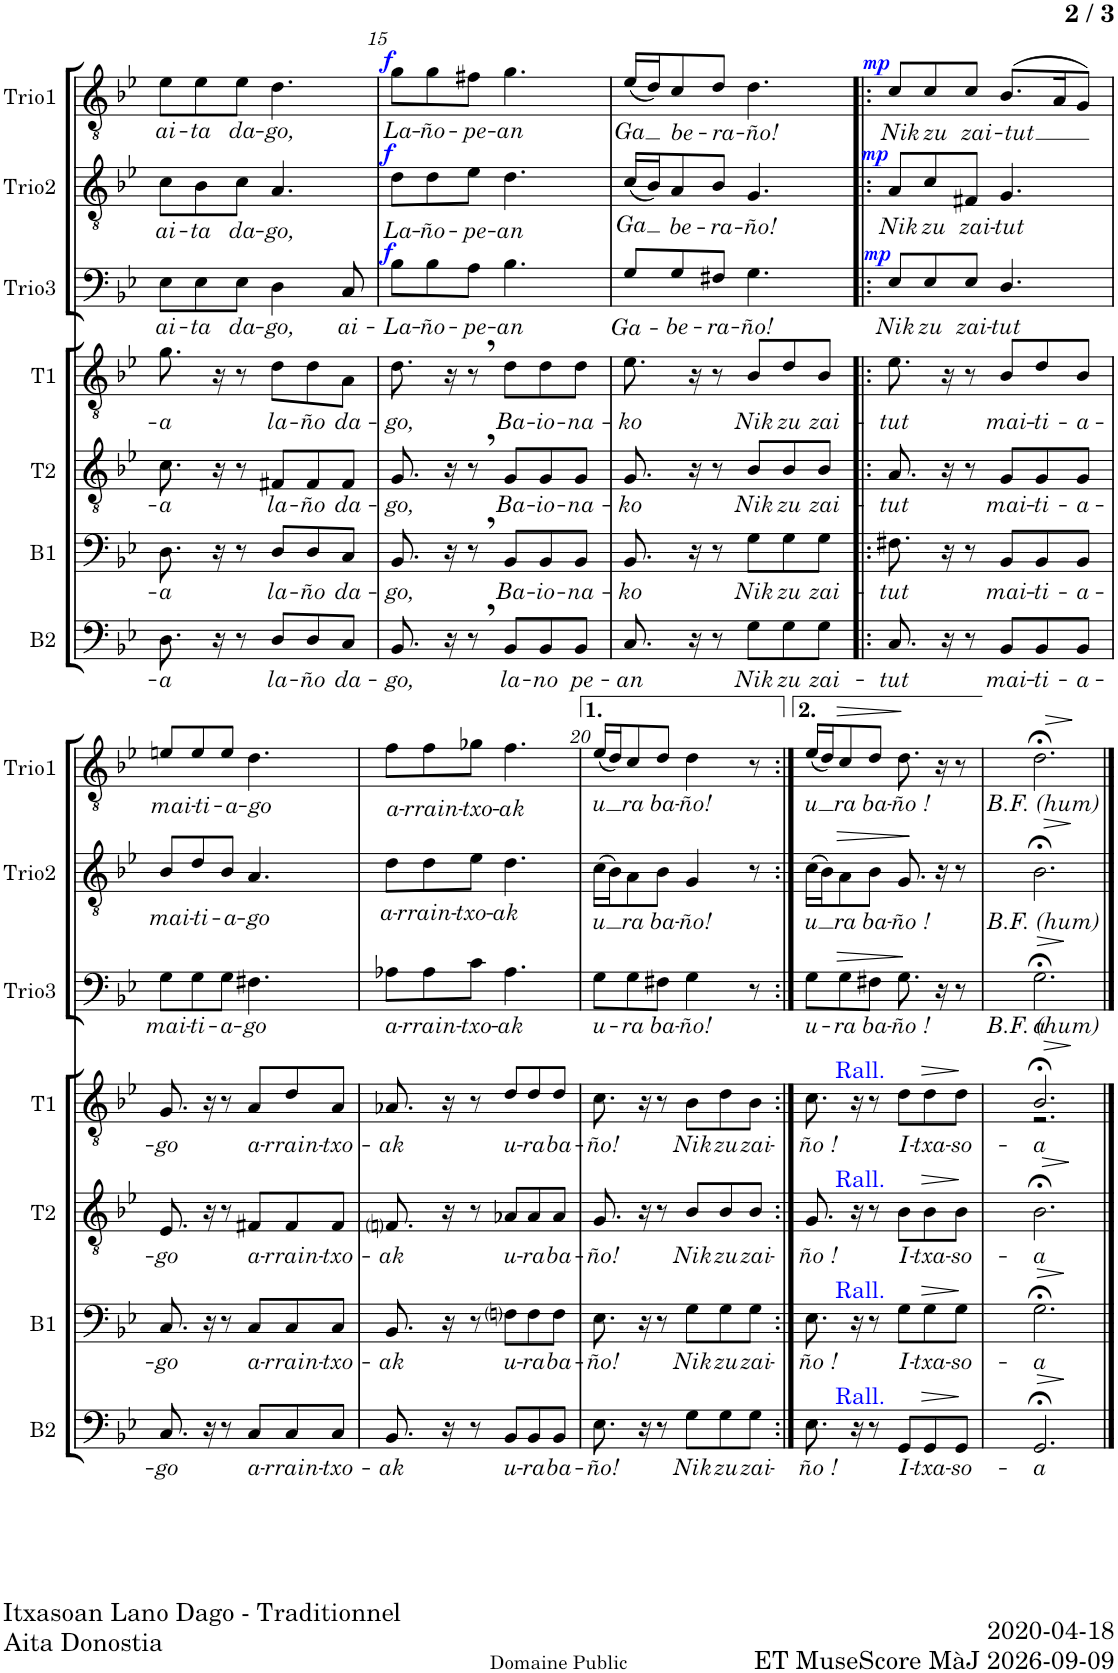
**kern	**text	**dynam	**kern	**text	**dynam	**kern	**text	**dynam	**kern	**text	**dynam	**kern	**text	**dynam	**kern	**text	**dynam	**kern	**text	**dynam
*part7	*part7	*part7	*part6	*part6	*part6	*part5	*part5	*part5	*part4	*part4	*part4	*part3	*part3	*part3	*part2	*part2	*part2	*part1	*part1	*part1
*staff7	*staff7	*staff7	*staff6	*staff6	*staff6	*staff5	*staff5	*staff5	*staff4	*staff4	*staff4	*staff3	*staff3	*staff3	*staff2	*staff2	*staff2	*staff1	*staff1	*staff1
*I"Basse	*	*	*I"Baryton	*	*	*I"Ténor 2	*	*	*I"Ténor 1	*	*	*I"Trio Vx3	*	*	*I"Trio Vx2	*	*	*I"Trio Vx1	*	*
*I'B2	*	*	*I'B1	*	*	*I'T2	*	*	*I'T1	*	*	*I'Trio3	*	*	*I'Trio2	*	*	*I'Trio1	*	*
!!LO:PB:g=z
*clefF4	*	*	*clefF4	*	*	*clefGv2	*	*	*clefGv2	*	*	*clefF4	*	*	*clefGv2	*	*	*clefGv2	*	*
*k[b-e-]	*	*	*k[b-e-]	*	*	*k[b-e-]	*	*	*k[b-e-]	*	*	*k[b-e-]	*	*	*k[b-e-]	*	*	*k[b-e-]	*	*
*M6/8	*	*	*M6/8	*	*	*M6/8	*	*	*M6/8	*	*	*M6/8	*	*	*M6/8	*	*	*M6/8	*	*
=14	=14	=14	=14	=14	=14	=14	=14	=14	=14	=14	=14	=14	=14	=14	=14	=14	=14	=14	=14	=14
!	!LO:LY:b	!	!	!LO:LY:b	!	!	!LO:LY:b	!	!	!LO:LY:b	!	!	!LO:LY:b	!	!	!LO:LY:b	!	!	!LO:LY:b	!
8.D\	-a	.	8.D\	-a	.	8.c\	-a	.	8.g\	-a	.	8E-\L	ai-	.	8c\L	ai-	.	8e-\L	ai-	.
!	!	!	!	!	!	!	!	!	!	!	!	!	!LO:LY:b	!	!	!LO:LY:b	!	!	!LO:LY:b	!
.	.	.	.	.	.	.	.	.	.	.	.	8E-\	-ta	.	8B-\	-ta	.	8e-\	-ta	.
16r	.	.	16r	.	.	16r	.	.	16r	.	.	.	.	.	.	.	.	.	.	.
!	!	!	!	!	!	!	!	!	!	!	!	!	!LO:LY:b	!	!	!LO:LY:b	!	!	!LO:LY:b	!
8r	.	.	8r	.	.	8r	.	.	8r	.	.	8E-\J	da-	.	8c\J	da-	.	8e-\J	da-	.
!	!LO:LY:b	!	!	!LO:LY:b	!	!	!LO:LY:b	!	!	!LO:LY:b	!	!	!LO:LY:b	!	!	!LO:LY:b	!	!	!LO:LY:b	!
8D/L	la-	.	8D/L	la-	.	8F#X/L	la-	.	8d\L	la-	.	4D\	-go,	.	4.A/	-go,	.	4.d\	-go,	.
!	!LO:LY:b	!	!	!LO:LY:b	!	!	!LO:LY:b	!	!	!LO:LY:b	!	!	!	!	!	!	!	!	!	!
8D/	-ño	.	8D/	-ño	.	8F#/	-ño	.	8d\	-ño	.	.	.	.	.	.	.	.	.	.
!	!LO:LY:b	!	!	!LO:LY:b	!	!	!LO:LY:b	!	!	!LO:LY:b	!	!	!LO:LY:b	!	!	!	!	!	!	!
8C/J	da-	.	8C/J	da-	.	8F#/J	da-	.	8A\J	da-	.	8C/	ai-	.	.	.	.	.	.	.
=15	=15	=15	=15	=15	=15	=15	=15	=15	=15	=15	=15	=15	=15	=15	=15	=15	=15	=15	=15	=15
!	!LO:LY:b	!	!	!LO:LY:b	!	!	!LO:LY:b	!	!	!LO:LY:b	!	!	!LO:LY:b	!LO:DY:a	!	!LO:LY:b	!LO:DY:a	!	!LO:LY:b	!LO:DY:a
8.BB-/	-go,	.	8.BB-/	-go,	.	8.G/	-go,	.	8.d\	-go,	.	8B-\L	La-	f	8d\L	La-	f	8g\L	La-	f
!	!	!	!	!	!	!	!	!	!	!	!	!	!LO:LY:b	!	!	!LO:LY:b	!	!	!LO:LY:b	!
.	.	.	.	.	.	.	.	.	.	.	.	8B-\	-ño-	.	8d\	-ño-	.	8g\	-ño-	.
16r	.	.	16r	.	.	16r	.	.	16r	.	.	.	.	.	.	.	.	.	.	.
!	!	!	!	!	!	!	!	!	!	!	!	!	!LO:LY:b	!	!	!LO:LY:b	!	!	!LO:LY:b	!
8r	.	.	8r	.	.	8r	.	.	8r	.	.	8A\J	-pe-	.	8e-\J	-pe-	.	8f#X\J	-pe-	.
!	!LO:LY:b	!	!	!LO:LY:b	!	!	!LO:LY:b	!	!	!LO:LY:b	!	!	!LO:LY:b	!	!	!LO:LY:b	!	!	!LO:LY:b	!
8BB-/L	la-	.	8BB-/L	Ba-	.	8G/L	Ba-	.	8d\L	Ba-	.	4.B-\	-an	.	4.d\	-an	.	4.g\	-an	.
!	!LO:LY:b	!	!	!LO:LY:b	!	!	!LO:LY:b	!	!	!LO:LY:b	!	!	!	!	!	!	!	!	!	!
8BB-/	-no	.	8BB-/	-io-	.	8G/	-io-	.	8d\	-io-	.	.	.	.	.	.	.	.	.	.
!	!LO:LY:b	!	!	!LO:LY:b	!	!	!LO:LY:b	!	!	!LO:LY:b	!	!	!	!	!	!	!	!	!	!
8BB-/J	pe-	.	8BB-/J	-na-	.	8G/J	-na-	.	8d\J	-na-	.	.	.	.	.	.	.	.	.	.
=16	=16	=16	=16	=16	=16	=16	=16	=16	=16	=16	=16	=16	=16	=16	=16	=16	=16	=16	=16	=16
!	!LO:LY:b	!	!	!LO:LY:b	!	!	!LO:LY:b	!	!	!LO:LY:b	!	!	!LO:LY:b	!	!	!LO:LY:b	!	!	!LO:LY:b	!
8.C/	an	.	8.BB-/	-ko	.	8.G/	-ko	.	8.e-\	-ko	.	8G/L	-Ga-	.	(16c/LL	-Ga	.	(16e-/LL	-Ga	.
.	.	.	.	.	.	.	.	.	.	.	.	.	.	.	16B-/J)	.	.	16d/J)	.	.
!	!	!	!	!	!	!	!	!	!	!	!	!	!LO:LY:b	!	!	!LO:LY:b	!	!	!LO:LY:b	!
.	.	.	.	.	.	.	.	.	.	.	.	8G/	-be-	.	8A/	be-	.	8c/	be-	.
16r	.	.	16r	.	.	16r	.	.	16r	.	.	.	.	.	.	.	.	.	.	.
!	!	!	!	!	!	!	!	!	!	!	!	!	!LO:LY:b	!	!	!LO:LY:b	!	!	!LO:LY:b	!
8r	.	.	8r	.	.	8r	.	.	8r	.	.	8F#X/J	-ra-	.	8B-/J	-ra-	.	8d/J	-ra-	.
!	!LO:LY:b	!	!	!LO:LY:b	!	!	!LO:LY:b	!	!	!LO:LY:b	!	!	!LO:LY:b	!	!	!LO:LY:b	!	!	!LO:LY:b	!
8G\L	Nik	.	8G\L	Nik	.	8B-/L	Nik	.	8B-/L	Nik	.	4.G\	-ño!	.	4.G/	-ño!	.	4.d\	-ño!	.
!	!LO:LY:b	!	!	!LO:LY:b	!	!	!LO:LY:b	!	!	!LO:LY:b	!	!	!	!	!	!	!	!	!	!
8G\	zu	.	8G\	zu	.	8B-/	zu	.	8d/	zu	.	.	.	.	.	.	.	.	.	.
!	!LO:LY:b	!	!	!LO:LY:b	!	!	!LO:LY:b	!	!	!LO:LY:b	!	!	!	!	!	!	!	!	!	!
8G\J	zai-	.	8G\J	zai-	.	8B-/J	zai-	.	8B-/J	zai-	.	.	.	.	.	.	.	.	.	.
=17!|:	=17!|:	=17!|:	=17!|:	=17!|:	=17!|:	=17!|:	=17!|:	=17!|:	=17!|:	=17!|:	=17!|:	=17!|:	=17!|:	=17!|:	=17!|:	=17!|:	=17!|:	=17!|:	=17!|:	=17!|:
!	!LO:LY:b	!	!	!LO:LY:b	!	!	!LO:LY:b	!	!	!LO:LY:b	!	!	!LO:LY:b	!LO:DY:a	!	!LO:LY:b	!LO:DY:a	!	!LO:LY:b	!LO:DY:a
8.C/	-tut	.	8.F#X\	-tut	.	8.A/	-tut	.	8.e-\	-tut	.	8E-/L	Nik	mp	8A/L	Nik	mp	8c/L	Nik	mp
!	!	!	!	!	!	!	!	!	!	!	!	!	!LO:LY:b	!	!	!LO:LY:b	!	!	!LO:LY:b	!
.	.	.	.	.	.	.	.	.	.	.	.	8E-/	zu	.	8c/	zu	.	8c/	zu	.
16r	.	.	16r	.	.	16r	.	.	16r	.	.	.	.	.	.	.	.	.	.	.
!	!	!	!	!	!	!	!	!	!	!	!	!	!LO:LY:b	!	!	!LO:LY:b	!	!	!LO:LY:b	!
8r	.	.	8r	.	.	8r	.	.	8r	.	.	8E-/J	zai-	.	8F#X/J	zai-	.	8c/J	zai-	.
!	!LO:LY:b	!	!	!LO:LY:b	!	!	!LO:LY:b	!	!	!LO:LY:b	!	!	!LO:LY:b	!	!	!LO:LY:b	!	!	!LO:LY:b	!
8BB-/L	mai-	.	8BB-/L	mai-	.	8G/L	mai-	.	8B-/L	mai-	.	4.D/	-tut	.	4.G/	-tut	.	(>8.B-/L	-tut	.
!	!LO:LY:b	!	!	!LO:LY:b	!	!	!LO:LY:b	!	!	!LO:LY:b	!	!	!	!	!	!	!	!	!	!
8BB-/	-ti-	.	8BB-/	-ti-	.	8G/	-ti-	.	8d/	-ti-	.	.	.	.	.	.	.	.	.	.
.	.	.	.	.	.	.	.	.	.	.	.	.	.	.	.	.	.	16A/K	.	.
!	!LO:LY:b	!	!	!LO:LY:b	!	!	!LO:LY:b	!	!	!LO:LY:b	!	!	!	!	!	!	!	!	!	!
8BB-/J	-a-	.	8BB-/J	-a-	.	8G/J	-a-	.	8B-/J	-a-	.	.	.	.	.	.	.	8G/J)	.	.
!!LO:LB:g=z
=18	=18	=18	=18	=18	=18	=18	=18	=18	=18	=18	=18	=18	=18	=18	=18	=18	=18	=18	=18	=18
!	!LO:LY:b	!	!	!LO:LY:b	!	!	!LO:LY:b	!	!	!LO:LY:b	!	!	!LO:LY:b	!	!	!LO:LY:b	!	!	!LO:LY:b	!
8.C/	-go	.	8.C/	-go	.	8.E-/	-go	.	8.G/	-go	.	8G\L	mai-	.	8B-/L	mai-	.	8en/L	mai-	.
!	!	!	!	!	!	!	!	!	!	!	!	!	!LO:LY:b	!	!	!LO:LY:b	!	!	!LO:LY:b	!
.	.	.	.	.	.	.	.	.	.	.	.	8G\	-ti-	.	8d/	-ti-	.	8e/	-ti-	.
16r	.	.	16r	.	.	16r	.	.	16r	.	.	.	.	.	.	.	.	.	.	.
!	!	!	!	!	!	!	!	!	!	!	!	!	!LO:LY:b	!	!	!LO:LY:b	!	!	!LO:LY:b	!
8r	.	.	8r	.	.	8r	.	.	8r	.	.	8G\J	-a-	.	8B-/J	-a-	.	8e/J	-a-	.
!	!LO:LY:b	!	!	!LO:LY:b	!	!	!LO:LY:b	!	!	!LO:LY:b	!	!	!LO:LY:b	!	!	!LO:LY:b	!	!	!LO:LY:b	!
8C/L	a-	.	8C/L	a-	.	8F#X/L	a-	.	8A/L	a-	.	4.F#X\	-go	.	4.A/	-go	.	4.d\	-go	.
!	!LO:LY:b	!	!	!LO:LY:b	!	!	!LO:LY:b	!	!	!LO:LY:b	!	!	!	!	!	!	!	!	!	!
8C/	-rrain-	.	8C/	-rrain-	.	8F#/	-rrain-	.	8d/	-rrain-	.	.	.	.	.	.	.	.	.	.
!	!LO:LY:b	!	!	!LO:LY:b	!	!	!LO:LY:b	!	!	!LO:LY:b	!	!	!	!	!	!	!	!	!	!
8C/J	-txo-	.	8C/J	-txo-	.	8F#/J	-txo-	.	8A/J	-txo-	.	.	.	.	.	.	.	.	.	.
=19	=19	=19	=19	=19	=19	=19	=19	=19	=19	=19	=19	=19	=19	=19	=19	=19	=19	=19	=19	=19
!	!LO:LY:b	!	!	!LO:LY:b	!	!	!LO:LY:b	!	!	!LO:LY:b	!	!	!LO:LY:b	!	!	!LO:LY:b	!	!	!LO:LY:b	!
8.BB-/	-ak	.	8.BB-/	-ak	.	8.Fni/	-ak	.	8.A-X/	-ak	.	8A-X\L	a-	.	8d\L	a-	.	8f\L	a-	.
!	!	!	!	!	!	!	!	!	!	!	!	!	!LO:LY:b	!	!	!LO:LY:b	!	!	!LO:LY:b	!
.	.	.	.	.	.	.	.	.	.	.	.	8A-\	-rrain-	.	8d\	-rrain-	.	8f\	-rrain-	.
16r	.	.	16r	.	.	16r	.	.	16r	.	.	.	.	.	.	.	.	.	.	.
!	!	!	!	!	!	!	!	!	!	!	!	!	!LO:LY:b	!	!	!LO:LY:b	!	!	!LO:LY:b	!
8r	.	.	8r	.	.	8r	.	.	8r	.	.	8c\J	-txo-	.	8e-\J	-txo-	.	8g-X\J	-txo-	.
!	!LO:LY:b	!	!	!LO:LY:b	!	!	!LO:LY:b	!	!	!LO:LY:b	!	!	!LO:LY:b	!	!	!LO:LY:b	!	!	!LO:LY:b	!
8BB-/L	u-	.	8Fni\L	u-	.	8A-X/L	u-	.	8d/L	u-	.	4.A-\	-ak	.	4.d\	-ak	.	4.f\	-ak	.
!	!LO:LY:b	!	!	!LO:LY:b	!	!	!LO:LY:b	!	!	!LO:LY:b	!	!	!	!	!	!	!	!	!	!
8BB-/	-ra	.	8F\	-ra	.	8A-/	-ra	.	8d/	-ra	.	.	.	.	.	.	.	.	.	.
!	!LO:LY:b	!	!	!LO:LY:b	!	!	!LO:LY:b	!	!	!LO:LY:b	!	!	!	!	!	!	!	!	!	!
8BB-/J	ba-	.	8F\J	ba-	.	8A-/J	ba-	.	8d/J	ba-	.	.	.	.	.	.	.	.	.	.
=20	=20	=20	=20	=20	=20	=20	=20	=20	=20	=20	=20	=20	=20	=20	=20	=20	=20	=20	=20	=20
!	!LO:LY:b	!	!	!LO:LY:b	!	!	!LO:LY:b	!	!	!LO:LY:b	!	!	!LO:LY:b	!	!	!LO:LY:b	!	!	!LO:LY:b	!
8.E-\	-ño!	.	8.E-\	-ño!	.	8.G/	-ño!	.	8.c\	-ño!	.	8G\L	-u-	.	(16c\LL	-u	.	(16e-/LL	-u	.
.	.	.	.	.	.	.	.	.	.	.	.	.	.	.	16B-\J)	.	.	16d/J)	.	.
!	!	!	!	!	!	!	!	!	!	!	!	!	!LO:LY:b	!	!	!LO:LY:b	!	!	!LO:LY:b	!
.	.	.	.	.	.	.	.	.	.	.	.	8G\	-ra	.	8A\	ra	.	8c/	ra	.
16r	.	.	16r	.	.	16r	.	.	16r	.	.	.	.	.	.	.	.	.	.	.
!	!	!	!	!	!	!	!	!	!	!	!	!	!LO:LY:b	!	!	!LO:LY:b	!	!	!LO:LY:b	!
8r	.	.	8r	.	.	8r	.	.	8r	.	.	8F#X\J	ba-	.	8B-\J	ba-	.	8d/J	ba-	.
!	!LO:LY:b	!	!	!LO:LY:b	!	!	!LO:LY:b	!	!	!LO:LY:b	!	!	!LO:LY:b	!	!	!LO:LY:b	!	!	!LO:LY:b	!
8G\L	Nik	.	8G\L	Nik	.	8B-/L	Nik	.	8B-\L	Nik	.	4G\	-ño!	.	4G/	-ño!	.	4d\	-ño!	.
!	!LO:LY:b	!	!	!LO:LY:b	!	!	!LO:LY:b	!	!	!LO:LY:b	!	!	!	!	!	!	!	!	!	!
8G\	zu	.	8G\	zu	.	8B-/	zu	.	8d\	zu	.	.	.	.	.	.	.	.	.	.
!	!LO:LY:b	!	!	!LO:LY:b	!	!	!LO:LY:b	!	!	!LO:LY:b	!	!	!	!	!	!	!	!	!	!
8G\J	zai-	.	8G\J	zai-	.	8B-/J	zai-	.	8B-\J	zai-	.	8r	.	.	8r	.	.	8r	.	.
=21:|!	=21:|!	=21:|!	=21:|!	=21:|!	=21:|!	=21:|!	=21:|!	=21:|!	=21:|!	=21:|!	=21:|!	=21:|!	=21:|!	=21:|!	=21:|!	=21:|!	=21:|!	=21:|!	=21:|!	=21:|!
!	!LO:LY:b	!	!	!LO:LY:b	!	!	!LO:LY:b	!	!	!LO:LY:b	!	!	!LO:LY:b	!	!	!LO:LY:b	!	!	!LO:LY:b	!
8.E-\	-ño !	.	8.E-\	-ño !	.	8.G/	-ño !	.	8.c\	-ño !	.	8G\L	u-	.	(16c\LL	-u	.	(16e-/LL	-u	.
.	.	.	.	.	.	.	.	.	.	.	.	.	.	.	16B-\J)	.	.	16d/J)	.	.
!	!	!	!	!	!	!	!	!	!	!	!	!	!LO:LY:b	!LO:HP:b	!	!LO:LY:b	!LO:HP:b	!	!LO:LY:b	!LO:HP:b
.	.	.	.	.	.	.	.	.	.	.	.	8G\	-ra	>	8A\	ra	>	8c/	ra	>
16r	.	.	16r	.	.	16r	.	.	16r	.	.	.	.	.	.	.	.	.	.	.
!	!	!	!	!	!	!	!	!	!	!	!	!	!LO:LY:b	!	!	!LO:LY:b	!	!	!LO:LY:b	!
8r	.	.	8r	.	.	8r	.	.	8r	.	.	8F#X\J	ba-	.	8B-\J	ba-	.	8d/J	ba-	.
!	!	!	!	!	!	!	!	!	!LO:TX:a:color=#0000FF:t=Rall.	!	!	!	!	!	!	!	!	!	!	!
!	!	!	!	!	!	!LO:TX:a:color=#0000FF:t=Rall.	!	!	!	!	!	!	!	!	!	!	!	!	!	!
!	!	!	!LO:TX:a:color=#0000FF:t=Rall.	!	!	!	!	!	!	!	!	!	!	!	!	!	!	!	!	!
!LO:TX:a:color=#0000FF:t=Rall.	!	!	!	!	!	!	!	!	!	!	!	!	!	!	!	!	!	!	!	!
!	!LO:LY:b	!	!	!LO:LY:b	!	!	!LO:LY:b	!	!	!LO:LY:b	!	!	!LO:LY:b	!	!	!LO:LY:b	!	!	!LO:LY:b	!
8GG/L	I-	.	8G\L	I-	.	8B-\L	I-	.	8d\L	I-	.	8.G\	-ño !	.	8.G/	-ño !	.	8.d\	-ño !	.
!	!LO:LY:b	!LO:HP:b	!	!LO:LY:b	!LO:HP:b	!	!LO:LY:b	!LO:HP:b	!	!LO:LY:b	!LO:HP:b	!	!	!	!	!	!	!	!	!
8GG/	-txa-	>	8G\	-txa-	>	8B-\	-txa-	>	8d\	-txa-	>	.	.	.	.	.	.	.	.	.
.	.	.	.	.	.	.	.	.	.	.	.	16r	.	]	16r	.	]	16r	.	]
!	!LO:LY:b	!	!	!LO:LY:b	!	!	!LO:LY:b	!	!	!LO:LY:b	!	!	!	!	!	!	!	!	!	!
8GG/J	-so-	]	8G\J	-so-	]	8B-\J	-so-	]	8d\J	-so-	]	8r	.	.	8r	.	.	8r	.	.
=22	=22	=22	=22	=22	=22	=22	=22	=22	=22	=22	=22	=22	=22	=22	=22	=22	=22	=22	=22	=22
!	!LO:LY:b	!LO:HP:b	!	!LO:LY:b	!LO:HP:b	!	!LO:LY:b	!LO:HP:b	!	!LO:LY:b	!LO:HP:b	!	!LO:LY:b	!LO:HP:b	!	!LO:LY:b	!LO:HP:b	!	!LO:LY:b	!LO:HP:b
*^	*	*	*^	*	*	*^	*	*	*^	*	*	*^	*	*	*^	*	*	*^	*	*
2.GG;</	2ryy	-a	>	2.G;<\	2ryy	-a	>	2.B-;<\	2ryy	-a	>	2.B-;</	2.r	-a	>	2.G;<\	2ryy	B.F. (hum)	>	2.B-;<\	2ryy	B.F. (hum)	>	2.d;<\	2ryy	B.F. (hum)	>
.	4ryy	.	]	.	4ryy	.	]	.	4ryy	.	]	.	.	.	.	.	4ryy	.	.	.	4ryy	.	]	.	4ryy	.	]
*v	*v	*	*	*	*	*	*	*v	*v	*	*	*v	*v	*	*	*v	*v	*	*	*v	*v	*	*	*v	*v	*	*
*	*	*	*v	*v	*	*	*	*	*	*	*	*	*	*	*	*	*	*	*	*	*
.	.	.	.	.	.	.	.	.	.	.	]	.	.	]	.	.	.	.	.	.
==	==	==	==	==	==	==	==	==	==	==	==	==	==	==	==	==	==	==	==	==
*-	*-	*-	*-	*-	*-	*-	*-	*-	*-	*-	*-	*-	*-	*-	*-	*-	*-	*-	*-	*-
